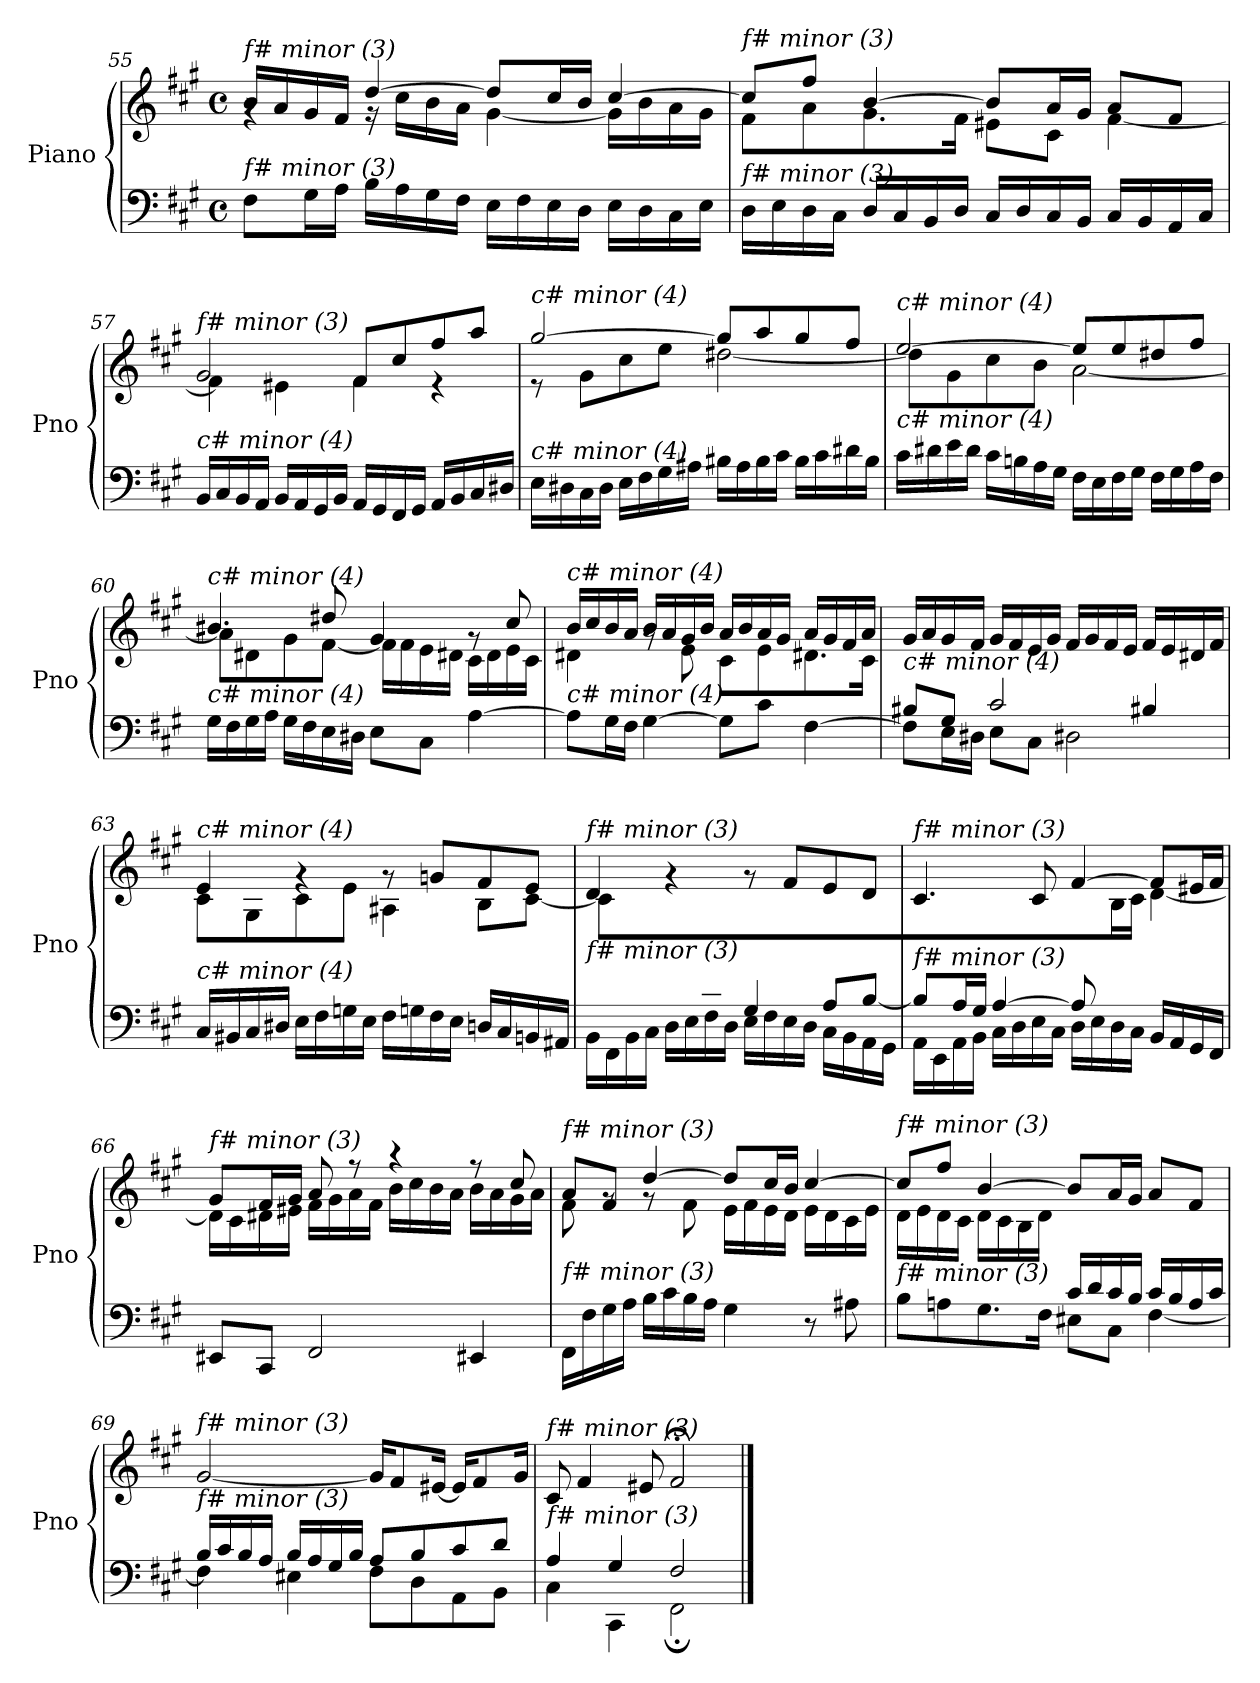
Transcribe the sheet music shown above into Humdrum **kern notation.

**kern	**kern
*part1	*part1
*staff2	*staff1
*I"Piano	*
*I'Pno	*
!!LO:LB:g=z
*clefF4	*clefG2
*k[f#c#g#]	*k[f#c#g#]
*M4/4	*M4/4
*met(c)	*met(c)
=55	=55
*	*^
!	!LO:TX:i:t=f# minor (3)	!
!LO:TX:i:t=f# minor (3)	!	!
8F#\L	16b/LL	4rg
.	16a/	.
16G#\L	16g#/	.
16A\JJ	16f#/JJ	.
16B\LL	[4dd/	16r
16A\	.	16cc#\LL
16G#\	.	16b\
16F#\JJ	.	16a\JJ
16E\LL	8dd/L]	[4g#\
16F#\	.	.
16E\	16cc#/L	.
16D\JJ	16b/JJ	.
16E\LL	[4cc#/	16g#\LL]
16D\	.	16b\
16C#\	.	16a\
16E\JJ	.	16g#\JJ
=56	=56	=56
!	!LO:TX:i:t=f# minor (3)	!
!LO:TX:i:t=f# minor (3)	!	!
16D\LL	8cc#/L]	8f#\L
16E\	.	.
16D\	8ff#/J	8a\
16C#\JJ	.	.
16D/LL	[4b/	8.g#\
16C#/	.	.
16BB/	.	.
16D/JJ	.	16f#\Jk
16C#/LL	8b/L]	8e#X\L
16D/	.	.
16C#/	16a/L	8c#\J
16BB/JJ	16g#/JJ	.
16C#/LL	8a/L	[4f#\
16BB/	.	.
16AA/	8f#/J	.
16C#/JJ	.	.
=57	=57	=57
!	!LO:TX:i:t=f# minor (3)	!
!LO:TX:i:t=c# minor (4)	!	!
16BB/LL	2g#/	4f#\]
16C#/	.	.
16BB/	.	.
16AA/JJ	.	.
16BB/LL	.	4e#X\
16AA/	.	.
16GG#/	.	.
16BB/JJ	.	.
16AA/LL	8f#/L	4f#\
16GG#/	.	.
16FF#/	8cc#/	.
16GG#/JJ	.	.
16AA/LL	8ff#/	4r
16BB/	.	.
16C#/	8aa/J	.
16D#X/JJ	.	.
!!LO:LB:g=z	!!
=58	=58	=58
!	!LO:TX:i:t=c# minor (4)	!
!LO:TX:i:t=c# minor (4)	!	!
16E\LL	[2gg#/	8r
16D#X\	.	.
16C#\	.	8g#\L
16D#\JJ	.	.
16E\LL	.	8cc#\
16F#\	.	.
16G#\	.	8ee\J
16A#X\JJ	.	.
16B#X\LL	8gg#/L]	[2dd#X\
16A#\	.	.
16B#\	8aa/	.
16c#\JJ	.	.
16B#\LL	8gg#/	.
16c#\	.	.
16d#X\	8ff#/J	.
16B#\JJ	.	.
=59	=59	=59
!	!LO:TX:i:t=c# minor (4)	!
!LO:TX:i:t=c# minor (4)	!	!
16c#\LL	[2ee/	8dd#\L]
16d#X\	.	.
16e\	.	8g#\
16d#\JJ	.	.
16c#\LL	.	8cc#\
16Bn\	.	.
16A\	.	8b\J
16G#\JJ	.	.
16F#\LL	8ee/L]	[2a\
16E\	.	.
16F#\	8ee/	.
16G#\JJ	.	.
16F#\LL	8dd#X/	.
16G#\	.	.
16A\	8ff#/J	.
16F#\JJ	.	.
=60	=60	=60
!	!LO:TX:i:t=c# minor (4)	!
!LO:TX:i:t=c# minor (4)	!	!
16G#\LL	4.b#X/	8a\L]
16F#\	.	.
16G#\	.	8d#X\
16A\JJ	.	.
16G#\LL	.	8g#\
16F#\	.	.
16E\	8dd#X/	[8f#\J
16D#X\JJ	.	.
8E\L	4g#/	16f#\LL]
.	.	16f#\
8C#\J	.	16e\
.	.	16d#X\JJ
[4A\	8rg	16c#\LL
.	.	16d#\
.	8cc#/	16e\
.	.	16c#\JJ
!!LO:PB:g=z	!!
=61	=61	=61
!	!LO:TX:i:t=c# minor (4)	!
!LO:TX:i:t=c# minor (4)	!	!
8A\L]	16b/LL	4d#X\
.	16cc#/	.
16G#\L	16b/	.
16F#\JJ	16a/JJ	.
[4G#\	16b/LL	8rg
.	16a/	.
.	16g#/	8e\
.	16b/JJ	.
8G#\L]	16a/LL	8c#\L
.	16b/	.
8c#\J	16a/	8e\
.	16g#/JJ	.
[4F#\	16a/LL	8.d#X\
.	16g#/	.
.	16f#/	.
.	16a/JJ	16c#\Jk
=62	=62	=62
*^	*	*
!	!	!LO:TX:i:t=c# minor (4)	!
!LO:TX:i:t=c# minor (4)	!	!	!
*	*	*v	*v
8B#X/L	8F#\L]	16g#/LL
.	.	16a/
8G#/J	16E\L	16g#/
.	16D#X\JJ	16f#/JJ
2c#/	8E\L	16g#/LL
.	.	16f#/
.	8C#\J	16e/
.	.	16g#/JJ
.	2D#X\	16f#/LL
.	.	16g#/
.	.	16f#/
.	.	16e/JJ
4B#X/	.	16f#/LL
.	.	16e/
.	.	16d#X/
.	.	16f#/JJ
*v	*v	*
=63	=63
*	*^
!	!LO:TX:i:t=c# minor (4)	!
!LO:TX:i:t=c# minor (4)	!	!
16C#/LL	4e/	8c#\L
16BB#X/	.	.
16C#/	.	8G#\
16D#X/JJ	.	.
16E\LL	4rg	8c#\
16F#\	.	.
16Gn\	.	8e\J
16E\JJ	.	.
16F#\LL	8rg	4A#X\
16Gn\	.	.
16F#\	8gn/L	.
16E\JJ	.	.
16Dn/LL	8f#/	8B\L
16C#/	.	.
16BBn/	8e/J	[8c#\J
16AA#X/JJ	.	.
!!LO:LB:g=z
=64	=64	=64
*^	*	*^
*	*^	*	*	*
!	!	!	!LO:TX:i:t=f# minor (3)	!	!
!LO:TX:i:t=f# minor (3)	!	!	!	!	!
8ryy	16BB\LL	2ryy	4d/	8c#\L]	2ryy
.	16FF#\	.	.	.	.
8F#/	16BB\	.	.	4.ryy	.
.	16C#\JJ	.	.	.	.
8B/	16D\LL	.	4rg	.	.
.	16E\	.	.	.	.
8d/J	16F#\	.	.	.	.
.	16D\JJ	.	.	.	.
2ryy	4G#/	16E\LL	8rg	2ryy	2ryy
.	.	16F#\	.	.	.
.	.	16E\	8f#/L	.	.
.	.	16D\JJ	.	.	.
.	8A/L	16C#\LL	8e/	.	.
.	.	16BB\	.	.	.
.	[8B/J	16AA\	8d/J	.	.
.	.	16GG#\JJ	.	.	.
=65	=65	=65	=65	=65	=65
!	!	!	!LO:TX:i:t=f# minor (3)	!	!
!LO:TX:i:t=f# minor (3)	!	!	!	!	!
4ryy	8B/L]	16AA\LL	4.c#/	4ryy	4ryy
.	.	16EE\	.	.	.
.	16A/L	16AA\	.	.	.
.	16G#/JJ	16BB\JJ	.	.	.
[4A/	16C#\LL	2.ryy	.	4.ryy	2.ryy
.	16D\	.	.	.	.
.	16E\	.	8c#/	.	.
.	16C#\JJ	.	.	.	.
8A/L]	16D\LL	.	[4f#/	.	.
.	16E\	.	.	.	.
4.ryy	16D\	.	.	16B\L	.
.	16C#\JJ	.	.	16c#\JJ	.
.	16BB/LL	.	8f#/L]	[4d\	.
.	16AA/	.	.	.	.
.	16GG#/	.	16e#X/L	.	.
.	16FF#/JJ	.	16f#/JJ	.	.
*	*v	*v	*	*	*
*	*	*	*v	*v
=66	=66	=66	=66
!	!	!LO:TX:i:t=f# minor (3)	!
!LO:TX:i:t=f# minor (3)	!	!	!
*v	*v	*	*
8EE#X/L	8g#/L	16d\LL]
.	.	16c#\
8CC#/J	16f#/L	16d#X\
.	16g#/JJ	16e#X\JJ
2FF#/	8a/	16f#\LL
.	.	16g#\
.	8r	16a\
.	.	16f#\JJ
.	4r	16b\LL
.	.	16cc#\
.	.	16b\
.	.	16a\JJ
4EE#X/	8r	16b\LL
.	.	16a\
.	8cc#/	16g#\
.	.	16a\JJ
!!LO:LB:g=z	!!
=67	=67	=67
!	!LO:TX:i:t=f# minor (3)	!
!LO:TX:i:t=f# minor (3)	!	!
16FF#\LL	8a/L	8f#\
16F#\	.	.
16G#\	8f#/J	8rg
16A\JJ	.	.
16B\LL	[4dd/	8rg
16c#\	.	.
16B\	.	8f#\
16A\JJ	.	.
4G#\	8dd/L]	16e\LL
.	.	16f#\
.	16cc#/L	16e\
.	16b/JJ	16d\JJ
8r	[4cc#/	16e\LL
.	.	16d\
8A#X\	.	16c#\
.	.	16e\JJ
=68	=68	=68
*^	*	*
!	!	!LO:TX:i:t=f# minor (3)	!
!LO:TX:i:t=f# minor (3)	!	!	!
2ryy	8B\L	8cc#/L]	16d\LL
.	.	.	16e\
.	8An\	8ff#/J	16d\
.	.	.	16c#\JJ
.	8.G#\	[4b/	16d\LL
.	.	.	16c#\
.	.	.	16B\
.	16F#\Jk	.	16d\JJ
16c#/LL	8E#X\L	8b/L]	2ryy
16d/	.	.	.
16c#/	8C#\J	16a/L	.
16B/JJ	.	16g#/JJ	.
16c#/LL	[4F#\	8a/L	.
16B/	.	.	.
16A/	.	8f#/J	.
16c#/JJ	.	.	.
*	*	*v	*v
=69	=69	=69
!	!	!LO:TX:i:t=f# minor (3)
!LO:TX:i:t=f# minor (3)	!	!
16B/LL	4F#\]	[2g#/
16c#/	.	.
16B/	.	.
16A/JJ	.	.
16B/LL	4E#X\	.
16A/	.	.
16G#/	.	.
16B/JJ	.	.
8A/L	8F#\L	16g#/KL]
.	.	8f#/
8B/	8D\	.
.	.	[16e#X/Jk
8c#/	8AA\	16e#/KL]
.	.	8f#/
8d/J	8BB\J	.
.	.	16g#/Jk
=70	=70	=70
!	!	!LO:TX:i:t=f# minor (3)
!LO:TX:i:t=f# minor (3)	!	!
4A/	4C#\	8c#/
.	.	4f#/
4G#/	4CC#\	.
.	.	8e#X/
2F#/	2FF#;\	2f#;</
*v	*v	*
==	==
*-	*-
